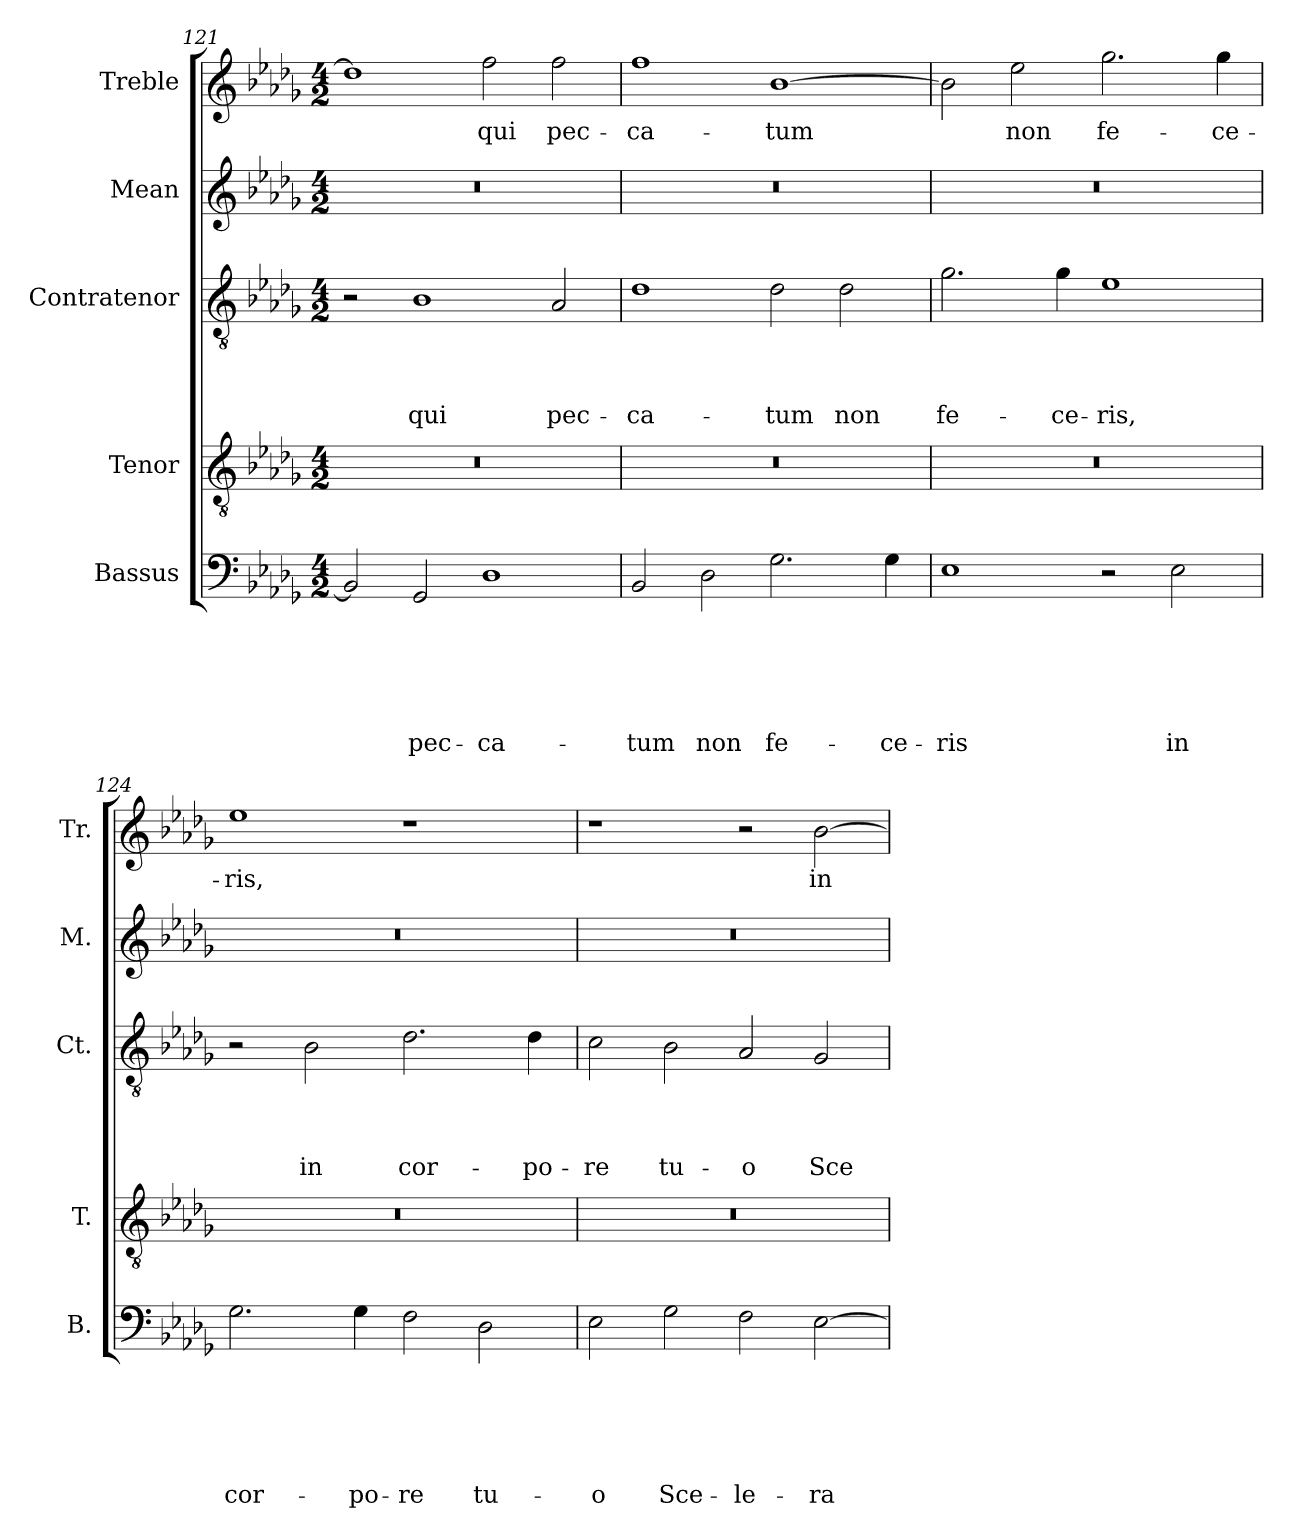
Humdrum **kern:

**kern	**text	**text	**text	**text	**text	**text	**kern	**kern	**text	**text	**text	**text	**kern	**kern	**text
*part5	*part5	*part5	*part5	*part5	*part5	*part5	*part4	*part3	*part3	*part3	*part3	*part3	*part2	*part1	*part1
*staff5	*staff5	*staff5	*staff5	*staff5	*staff5	*staff5	*staff4	*staff3	*staff3	*staff3	*staff3	*staff3	*staff2	*staff1	*staff1
*I"Bassus	*	*	*	*	*	*	*I"Tenor	*I"Contratenor	*	*	*	*	*I"Mean	*I"Treble	*
*I'B.	*	*	*	*	*	*	*I'T.	*I'Ct.	*	*	*	*	*I'M.	*I'Tr.	*
*clefF4	*	*	*	*	*	*	*clefGv2	*clefGv2	*	*	*	*	*clefG2	*clefG2	*
*k[b-e-a-d-g-]	*	*	*	*	*	*	*k[b-e-a-d-g-]	*k[b-e-a-d-g-]	*	*	*	*	*k[b-e-a-d-g-]	*k[b-e-a-d-g-]	*
*D-:	*	*	*	*	*	*	*D-:	*D-:	*	*	*	*	*D-:	*D-:	*
*M4/2	*	*	*	*	*	*	*M4/2	*M4/2	*	*	*	*	*M4/2	*M4/2	*
=121	=121	=121	=121	=121	=121	=121	=121	=121	=121	=121	=121	=121	=121	=121	=121
2BB-/]	.	.	.	.	.	.	0r	2r	.	.	.	.	0r	1dd-]	.
!	!	!	!	!	!	!LO:LY:b	!	!	!	!	!	!LO:LY:b	!	!	!
2GG-/	.	.	.	.	.	pec-	.	1B-	.	.	.	qui	.	.	.
!	!	!	!	!	!	!LO:LY:b	!	!	!	!	!	!	!	!	!LO:LY:b
1D-	.	.	.	.	.	-ca-	.	.	.	.	.	.	.	2ff\	qui
!	!	!	!	!	!	!	!	!	!	!	!	!LO:LY:b	!	!	!LO:LY:b
.	.	.	.	.	.	.	.	2A-/	.	.	.	pec-	.	2ff\	pec-
=122	=122	=122	=122	=122	=122	=122	=122	=122	=122	=122	=122	=122	=122	=122	=122
!	!	!	!	!	!	!LO:LY:b	!	!	!	!	!	!LO:LY:b	!	!	!LO:LY:b
2BB-/	.	.	.	.	.	-tum	0r	1d-	.	.	.	-ca-	0r	1ff	-ca-
!	!	!	!	!	!	!LO:LY:b	!	!	!	!	!	!	!	!	!
2D-\	.	.	.	.	.	non	.	.	.	.	.	.	.	.	.
!	!	!	!	!	!	!LO:LY:b	!	!	!	!	!	!LO:LY:b	!	!	!LO:LY:b
2.G-\	.	.	.	.	.	fe-	.	2d-\	.	.	.	-tum	.	[<1b-	-tum
!	!	!	!	!	!	!	!	!	!	!	!	!LO:LY:b	!	!	!
.	.	.	.	.	.	.	.	2d-\	.	.	.	non	.	.	.
!	!	!	!	!	!	!LO:LY:b	!	!	!	!	!	!	!	!	!
4G-\	.	.	.	.	.	-ce-	.	.	.	.	.	.	.	.	.
!!LO:LB:g=z
=123	=123	=123	=123	=123	=123	=123	=123	=123	=123	=123	=123	=123	=123	=123	=123
!	!	!	!	!	!	!LO:LY:b	!	!	!	!	!	!LO:LY:b	!	!	!
1E-	.	.	.	.	.	-ris	0r	2.g-\	.	.	.	fe-	0r	2b-\]	.
!	!	!	!	!	!	!	!	!	!	!	!	!	!	!	!LO:LY:b
.	.	.	.	.	.	.	.	.	.	.	.	.	.	2ee-\	non
!	!	!	!	!	!	!	!	!	!	!	!	!LO:LY:b	!	!	!
.	.	.	.	.	.	.	.	4g-\	.	.	.	-ce-	.	.	.
!	!	!	!	!	!	!	!	!	!	!	!	!LO:LY:b	!	!	!LO:LY:b
2r	.	.	.	.	.	.	.	1e-	.	.	.	-ris,	.	2.gg-\	fe-
!	!	!	!	!	!	!LO:LY:b	!	!	!	!	!	!	!	!	!
2E-\	.	.	.	.	.	in	.	.	.	.	.	.	.	.	.
!	!	!	!	!	!	!	!	!	!	!	!	!	!	!	!LO:LY:b
.	.	.	.	.	.	.	.	.	.	.	.	.	.	4gg-\	-ce-
=124	=124	=124	=124	=124	=124	=124	=124	=124	=124	=124	=124	=124	=124	=124	=124
!	!	!	!	!	!	!LO:LY:b	!	!	!	!	!	!	!	!	!LO:LY:b
2.G-\	.	.	.	.	.	cor-	0r	2r	.	.	.	.	0r	1ee-	-ris,
!	!	!	!	!	!	!	!	!	!	!	!	!LO:LY:b	!	!	!
.	.	.	.	.	.	.	.	2B-\	.	.	.	in	.	.	.
!	!	!	!	!	!	!LO:LY:b	!	!	!	!	!	!	!	!	!
4G-\	.	.	.	.	.	-po-	.	.	.	.	.	.	.	.	.
!	!	!	!	!	!	!LO:LY:b:rj	!	!	!	!	!	!LO:LY:b	!	!	!
2F\	.	.	.	.	.	-re	.	2.d-\	.	.	.	cor-	.	1r	.
!	!	!	!	!	!	!LO:LY:b	!	!	!	!	!	!	!	!	!
2D-\	.	.	.	.	.	tu-	.	.	.	.	.	.	.	.	.
!	!	!	!	!	!	!	!	!	!	!	!	!LO:LY:b	!	!	!
.	.	.	.	.	.	.	.	4d-\	.	.	.	-po-	.	.	.
=125	=125	=125	=125	=125	=125	=125	=125	=125	=125	=125	=125	=125	=125	=125	=125
!	!	!	!	!	!	!LO:LY:b	!	!	!	!	!	!LO:LY:b	!	!	!
2E-\	.	.	.	.	.	-o	0r	2c\	.	.	.	-re	0r	1r	.
!	!	!	!	!	!	!LO:LY:b	!	!	!	!	!	!LO:LY:b	!	!	!
2G-\	.	.	.	.	.	Sce-	.	2B-\	.	.	.	tu-	.	.	.
!	!	!	!	!	!	!LO:LY:b	!	!	!	!	!	!LO:LY:b	!	!	!
2F\	.	.	.	.	.	-le-	.	2A-/	.	.	.	-o	.	2r	.
!	!	!	!	!	!	!LO:LY:b	!	!	!	!	!	!LO:LY:b	!	!	!LO:LY:b
[>2E-\	.	.	.	.	.	-ra	.	2G-/	.	.	.	Sce-	.	[>2b-\	in
=	=	=	=	=	=	=	=	=	=	=	=	=	=	=	=
*-	*-	*-	*-	*-	*-	*-	*-	*-	*-	*-	*-	*-	*-	*-	*-
